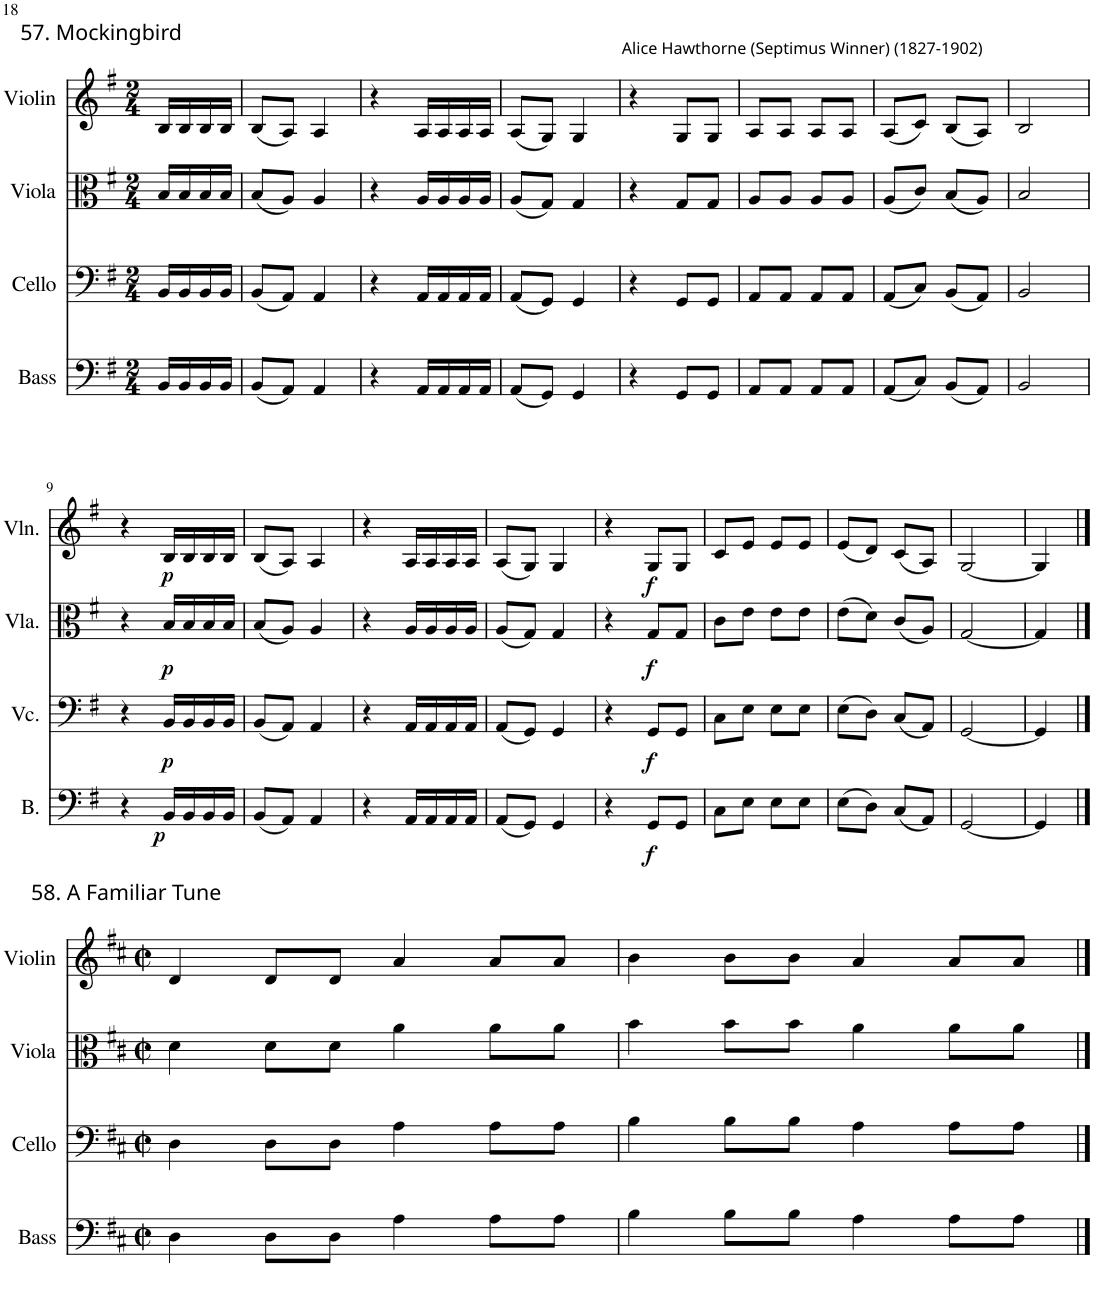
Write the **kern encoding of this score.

**kern	**dynam	**kern	**dynam	**kern	**dynam	**kern	**dynam
*part4	*part4	*part3	*part3	*part2	*part2	*part1	*part1
*staff4	*staff4	*staff3	*staff3	*staff2	*staff2	*staff1	*staff1
*I"Bass	*	*I"Cello	*	*I"Viola	*	*I"Violin	*
*I'B.	*	*	*	*I'Vla.	*	*I'Vln.	*
!!LO:PB:g=z
*clefF4	*	*clefF4	*	*clefC3	*	*clefG2	*
*Trd7c12	*	*	*	*	*	*	*
*k[f#]	*	*k[f#]	*	*k[f#]	*	*k[f#]	*
*M2/4	*	*M2/4	*	*M2/4	*	*M2/4	*
=1	=1	=1	=1	=1	=1	=1	=1
!	!	!	!	!	!	!LO:TX:a:t=57. Mockingbird	!
16BB/LL	.	16BB/LL	.	16B/LL	.	16B/LL	.
16BB/	.	16BB/	.	16B/	.	16B/	.
16BB/	.	16BB/	.	16B/	.	16B/	.
16BB/JJ	.	16BB/JJ	.	16B/JJ	.	16B/JJ	.
=2	=2	=2	=2	=2	=2	=2	=2
(8BB/L	.	(8BB/L	.	(8B/L	.	(8B/L	.
8AA/J)	.	8AA/J)	.	8A/J)	.	8A/J)	.
4AA/	.	4AA/	.	4A/	.	4A/	.
=3	=3	=3	=3	=3	=3	=3	=3
4r	.	4r	.	4r	.	4r	.
16AA/LL	.	16AA/LL	.	16A/LL	.	16A/LL	.
16AA/	.	16AA/	.	16A/	.	16A/	.
16AA/	.	16AA/	.	16A/	.	16A/	.
16AA/JJ	.	16AA/JJ	.	16A/JJ	.	16A/JJ	.
=4	=4	=4	=4	=4	=4	=4	=4
(8AA/L	.	(8AA/L	.	(8A/L	.	(8A/L	.
8GG/J)	.	8GG/J)	.	8G/J)	.	8G/J)	.
4GG/	.	4GG/	.	4G/	.	4G/	.
=5	=5	=5	=5	=5	=5	=5	=5
4r	.	4r	.	4r	.	4r	.
8GG/L	.	8GG/L	.	8G/L	.	8G/L	.
8GG/J	.	8GG/J	.	8G/J	.	8G/J	.
=6	=6	=6	=6	=6	=6	=6	=6
!	!	!	!	!	!	!LO:TX:a:t=Alice Hawthorne (Septimus Winner) (1827-1902)	!
8AA/L	.	8AA/L	.	8A/L	.	8A/L	.
8AA/J	.	8AA/J	.	8A/J	.	8A/J	.
8AA/L	.	8AA/L	.	8A/L	.	8A/L	.
8AA/J	.	8AA/J	.	8A/J	.	8A/J	.
=7	=7	=7	=7	=7	=7	=7	=7
(8AA/L	.	(8AA/L	.	(8A/L	.	(8A/L	.
8C/J)	.	8C/J)	.	8c/J)	.	8c/J)	.
(8BB/L	.	(8BB/L	.	(8B/L	.	(8B/L	.
8AA/J)	.	8AA/J)	.	8A/J)	.	8A/J)	.
=8	=8	=8	=8	=8	=8	=8	=8
2BB/	.	2BB/	.	2B/	.	2B/	.
!!LO:LB:g=z
=9	=9	=9	=9	=9	=9	=9	=9
4r	.	4r	.	4r	.	4r	.
!	!LO:DY:b	!	!LO:DY:b	!	!LO:DY:b	!	!LO:DY:b
16BB/LL	p	16BB/LL	p	16B/LL	p	16B/LL	p
16BB/	.	16BB/	.	16B/	.	16B/	.
16BB/	.	16BB/	.	16B/	.	16B/	.
16BB/JJ	.	16BB/JJ	.	16B/JJ	.	16B/JJ	.
=10	=10	=10	=10	=10	=10	=10	=10
(8BB/L	.	(8BB/L	.	(8B/L	.	(8B/L	.
8AA/J)	.	8AA/J)	.	8A/J)	.	8A/J)	.
4AA/	.	4AA/	.	4A/	.	4A/	.
=11	=11	=11	=11	=11	=11	=11	=11
4r	.	4r	.	4r	.	4r	.
16AA/LL	.	16AA/LL	.	16A/LL	.	16A/LL	.
16AA/	.	16AA/	.	16A/	.	16A/	.
16AA/	.	16AA/	.	16A/	.	16A/	.
16AA/JJ	.	16AA/JJ	.	16A/JJ	.	16A/JJ	.
=12	=12	=12	=12	=12	=12	=12	=12
(8AA/L	.	(8AA/L	.	(8A/L	.	(8A/L	.
8GG/J)	.	8GG/J)	.	8G/J)	.	8G/J)	.
4GG/	.	4GG/	.	4G/	.	4G/	.
=13	=13	=13	=13	=13	=13	=13	=13
4r	.	4r	.	4r	.	4r	.
!	!LO:DY:b	!	!LO:DY:b	!	!LO:DY:b	!	!LO:DY:b
8GG/L	f	8GG/L	f	8G/L	f	8G/L	f
8GG/J	.	8GG/J	.	8G/J	.	8G/J	.
=14	=14	=14	=14	=14	=14	=14	=14
8C\L	.	8C\L	.	8c\L	.	8c/L	.
8E\J	.	8E\J	.	8e\J	.	8e/J	.
8E\L	.	8E\L	.	8e\L	.	8e/L	.
8E\J	.	8E\J	.	8e\J	.	8e/J	.
=15	=15	=15	=15	=15	=15	=15	=15
(8E\L	.	(8E\L	.	(8e\L	.	(8e/L	.
8D\J)	.	8D\J)	.	8d\J)	.	8d/J)	.
(8C/L	.	(8C/L	.	(8c/L	.	(8c/L	.
8AA/J)	.	8AA/J)	.	8A/J)	.	8A/J)	.
=16	=16	=16	=16	=16	=16	=16	=16
[2GG/	.	[2GG/	.	[2G/	.	[2G/	.
=17	=17	=17	=17	=17	=17	=17	=17
4GG/]	.	4GG/]	.	4G/]	.	4G/]	.
!!LO:LB:g=z
==1	==1	==1	==1	==1	==1	==1	==1
*k[f#c#]	*	*k[f#c#]	*	*k[f#c#]	*	*k[f#c#]	*
*M2/2	*	*M2/2	*	*M2/2	*	*M2/2	*
*met(c|)	*	*met(c|)	*	*met(c|)	*	*met(c|)	*
!	!	!	!	!	!	!LO:TX:a:t=58. A Familiar Tune	!
4D\	.	4D\	.	4d\	.	4d/	.
8D\L	.	8D\L	.	8d\L	.	8d/L	.
8D\J	.	8D\J	.	8d\J	.	8d/J	.
4A\	.	4A\	.	4a\	.	4a/	.
8A\L	.	8A\L	.	8a\L	.	8a/L	.
8A\J	.	8A\J	.	8a\J	.	8a/J	.
=2	=2	=2	=2	=2	=2	=2	=2
4B\	.	4B\	.	4b\	.	4b\	.
8B\L	.	8B\L	.	8b\L	.	8b\L	.
8B\J	.	8B\J	.	8b\J	.	8b\J	.
4A\	.	4A\	.	4a\	.	4a/	.
8A\L	.	8A\L	.	8a\L	.	8a/L	.
8A\J	.	8A\J	.	8a\J	.	8a/J	.
==	==	==	==	==	==	==	==
*-	*-	*-	*-	*-	*-	*-	*-
